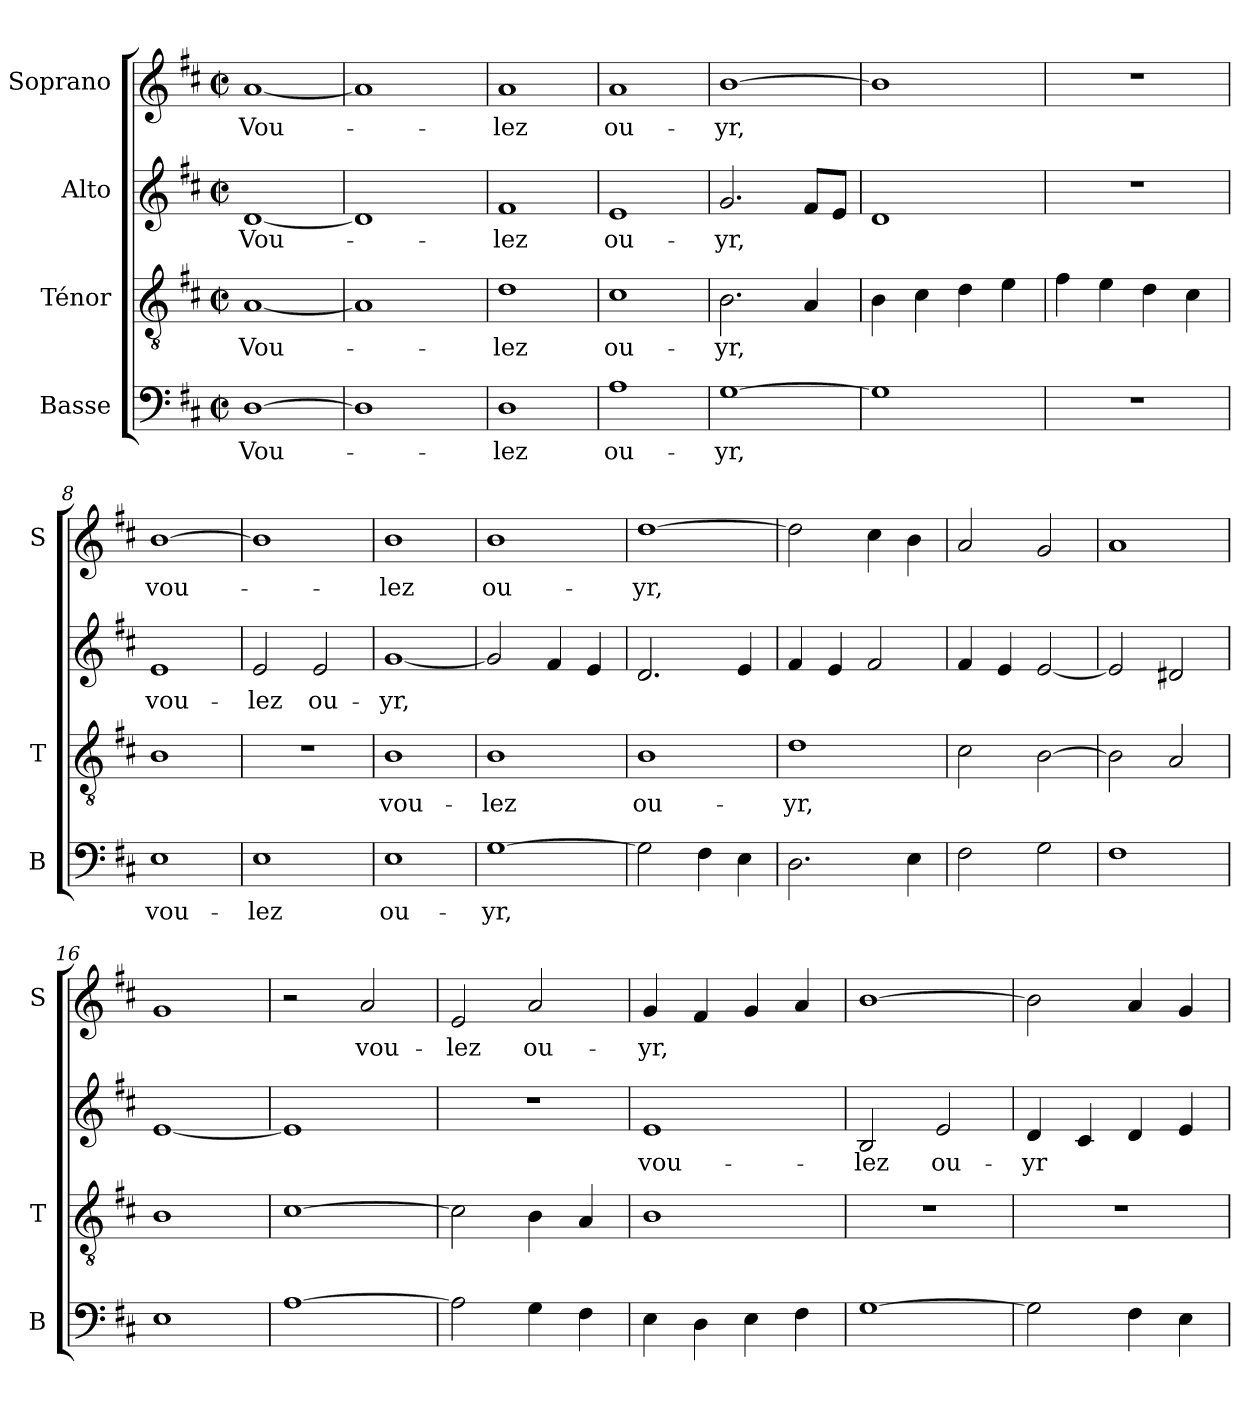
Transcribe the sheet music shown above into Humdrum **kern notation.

**kern	**text	**kern	**text	**kern	**text	**kern	**text
*part4	*part4	*part3	*part3	*part2	*part2	*part1	*part1
*staff4	*staff4	*staff3	*staff3	*staff2	*staff2	*staff1	*staff1
*I"Basse	*	*I"Ténor	*	*I"Alto	*	*I"Soprano	*
*I'B	*	*I'T	*	*	*	*I'S	*
*clefF4	*	*clefGv2	*	*clefG2	*	*clefG2	*
*k[f#c#]	*	*k[f#c#]	*	*k[f#c#]	*	*k[f#c#]	*
*M4/4	*	*M4/4	*	*M4/4	*	*M4/4	*
*met(c|)	*	*met(c|)	*	*met(c|)	*	*met(c|)	*
=1	=1	=1	=1	=1	=1	=1	=1
!	!LO:LY:b	!	!LO:LY:b	!	!LO:LY:b	!	!LO:LY:b
[1D	Vou-	[1A	Vou-	[1d	Vou-	[1a	Vou-
=2	=2	=2	=2	=2	=2	=2	=2
1D]	.	1A]	.	1d]	.	1a]	.
=3	=3	=3	=3	=3	=3	=3	=3
!	!LO:LY:b	!	!LO:LY:b	!	!LO:LY:b	!	!LO:LY:b
1D	-lez	1d	-lez	1f#	-lez	1a	-lez
=4	=4	=4	=4	=4	=4	=4	=4
!	!LO:LY:b	!	!LO:LY:b	!	!LO:LY:b	!	!LO:LY:b
1A	ou-	1c#	ou-	1e	ou-	1a	ou-
=5	=5	=5	=5	=5	=5	=5	=5
!	!LO:LY:b	!	!LO:LY:b	!	!LO:LY:b	!	!LO:LY:b
[1G	-yr,	2.B\	-yr,	2.g/	-yr,	[1b	-yr,
.	.	4A/	.	8f#/L	.	.	.
.	.	.	.	8e/J	.	.	.
=6	=6	=6	=6	=6	=6	=6	=6
1G]	.	4B\	.	1d	.	1b]	.
.	.	4c#\	.	.	.	.	.
.	.	4d\	.	.	.	.	.
.	.	4e\	.	.	.	.	.
=7	=7	=7	=7	=7	=7	=7	=7
1r	.	4f#\	.	1r	.	1r	.
.	.	4e\	.	.	.	.	.
.	.	4d\	.	.	.	.	.
.	.	4c#\	.	.	.	.	.
=8	=8	=8	=8	=8	=8	=8	=8
!	!LO:LY:b	!	!	!	!LO:LY:b	!	!LO:LY:b
1E	vou-	1B	.	1e	vou-	[1b	vou-
=9	=9	=9	=9	=9	=9	=9	=9
!	!LO:LY:b	!	!	!	!LO:LY:b	!	!
1E	-lez	1r	.	2e/	-lez	1b]	.
!	!	!	!	!	!LO:LY:b	!	!
.	.	.	.	2e/	ou-	.	.
=10	=10	=10	=10	=10	=10	=10	=10
!	!LO:LY:b	!	!LO:LY:b	!	!LO:LY:b	!	!LO:LY:b
1E	ou-	1B	vou-	[1g	-yr,	1b	-lez
=11	=11	=11	=11	=11	=11	=11	=11
!	!LO:LY:b	!	!LO:LY:b	!	!	!	!LO:LY:b
[1G	-yr,	1B	-lez	2g/]	.	1b	ou-
.	.	.	.	4f#/	.	.	.
.	.	.	.	4e/	.	.	.
=12	=12	=12	=12	=12	=12	=12	=12
!	!	!	!LO:LY:b	!	!	!	!LO:LY:b
2G\]	.	1B	ou-	2.d/	.	[1dd	-yr,
4F#\	.	.	.	.	.	.	.
4E\	.	.	.	4e/	.	.	.
=13	=13	=13	=13	=13	=13	=13	=13
!	!	!	!LO:LY:b	!	!	!	!
2.D\	.	1d	-yr,	4f#/	.	2dd\]	.
.	.	.	.	4e/	.	.	.
.	.	.	.	2f#/	.	4cc#\	.
4E\	.	.	.	.	.	4b\	.
!!LO:LB:g=z
=14	=14	=14	=14	=14	=14	=14	=14
2F#\	.	2c#\	.	4f#/	.	2a/	.
.	.	.	.	4e/	.	.	.
2G\	.	[2B\	.	[2e/	.	2g/	.
=15	=15	=15	=15	=15	=15	=15	=15
1F#	.	2B\]	.	2e/]	.	1a	.
.	.	2A/	.	2d#i/	.	.	.
=16	=16	=16	=16	=16	=16	=16	=16
1E	.	1B	.	[1e	.	1g	.
=17	=17	=17	=17	=17	=17	=17	=17
[1A	.	[1c#	.	1e]	.	2r	.
!	!	!	!	!	!	!	!LO:LY:b
.	.	.	.	.	.	2a/	vou-
=18	=18	=18	=18	=18	=18	=18	=18
!	!	!	!	!	!	!	!LO:LY:b
2A\]	.	2c#\]	.	1r	.	2e/	-lez
!	!	!	!	!	!	!	!LO:LY:b
4G\	.	4B\	.	.	.	2a/	ou-
4F#\	.	4A/	.	.	.	.	.
=19	=19	=19	=19	=19	=19	=19	=19
!	!	!	!	!	!LO:LY:b	!	!LO:LY:b
4E\	.	1B	.	1e	vou-	4g/	-yr,
4D\	.	.	.	.	.	4f#/	.
4E\	.	.	.	.	.	4g/	.
4F#\	.	.	.	.	.	4a/	.
=20	=20	=20	=20	=20	=20	=20	=20
!	!	!	!	!	!LO:LY:b	!	!
[1G	.	1r	.	2B/	-lez	[1b	.
!	!	!	!	!	!LO:LY:b	!	!
.	.	.	.	2e/	ou-	.	.
=21	=21	=21	=21	=21	=21	=21	=21
!	!	!	!	!	!LO:LY:b	!	!
2G\]	.	1r	.	4d/	-yr	2b\]	.
.	.	.	.	4c#/	.	.	.
4F#\	.	.	.	4d/	.	4a/	.
4E\	.	.	.	4e/	.	4g/	.
=	=	=	=	=	=	=	=
*-	*-	*-	*-	*-	*-	*-	*-
